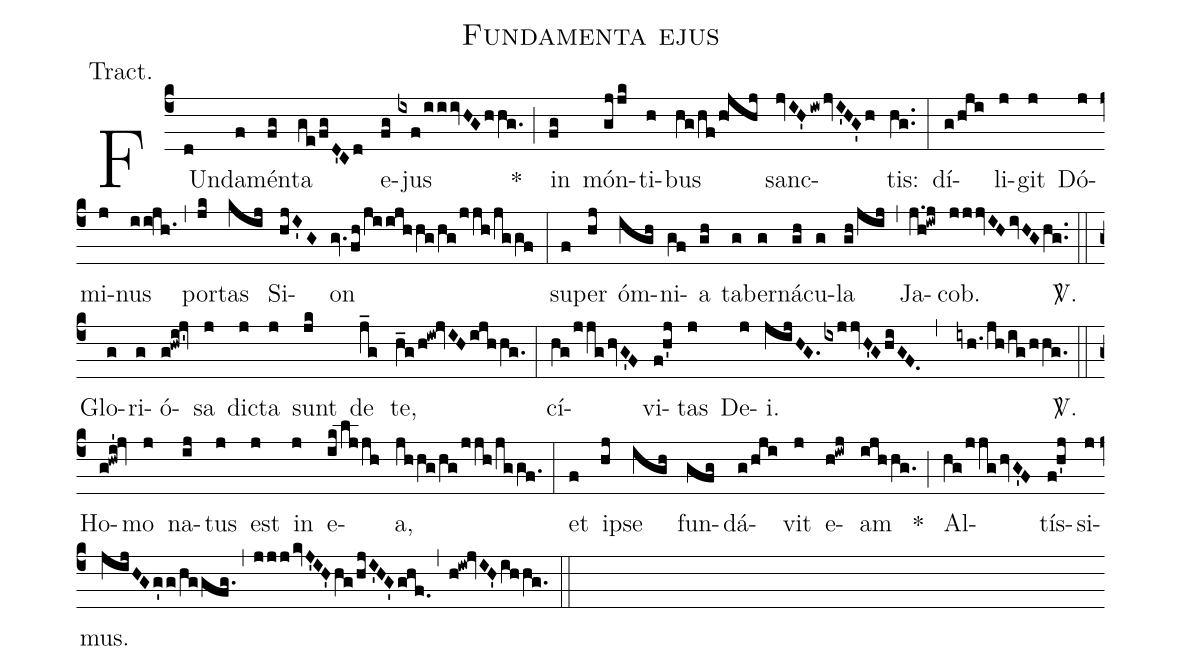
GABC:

name:Fundamenta ejus;
annotation:Tract.;
mode:8;
office-part:Tract;
%%
(c4) F{}Un(d)da(f)mén(fg)ta(ge/fgD'Cd) e(fg)jus(ixf/iiivHGhhg.) *(;) in(fg) món(gj/jk)ti(h)bus(hg/hf/h!jhj) sanc(jvIH'iwjvI'HG'h)tis:(hg..) (:) dí(g/hji)li(j)git(j) Dó(j)mi(j)nus(ii!jh.) (,) por(jk)tas(kij) Si(hjI'G)on(gv.fh/ji/ijh/hg/hg/jjh/jg/gf) (:) su(f)per(hj) óm(igh)ni(gf)a(gh) ta(g)ber(g)ná(gh)cu(g)la(gh/jij) (,) Ja(j.h!iwj)cob.(jjjvIHivHGhg..) <sp>V/</sp>.(::) Glo(g)ri(g)ó(g!hwi!jv')sa(j) dic(j)ta(j) sunt(jk) de(j_g) te,(h_g/h!iw!jvIHijhhg.) (:) cí(hg/jjg/hvG'F)vi(f!h'j)tas(j) De(j)i.(jijHG.ixjjvH'GhiGF.,iyh./jh/ig/hhg.) <sp>V/</sp>.(::) Ho(g!hwi'!jv)mo(j) na(ij)tus(j) est(j) in(j) e(ik/ljjh)a,(jh/hg/hg/jjh/jggf.) (:) et(f) ip(hj)se(igh) fun(gfg)dá(g/hji)vit(j) e(h!iwj)am(ijh/hg.) *(;) Al(hg/jjg/hvG'F)tís(f!h'j)si(j)mus.(jijHGg'g/hg/gfg.,jjjkvJ'IH'hg/hjI'HG'ghf.,h!iw!jvIH'ihhg.) (::)
